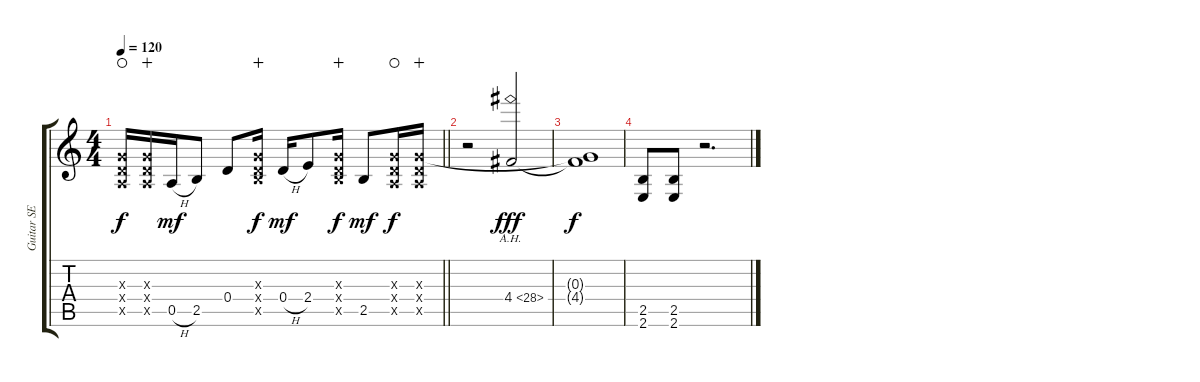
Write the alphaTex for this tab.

\track ("Guitar SE" "Guitar SE") {instrument overdrivenguitar}
\staff {score tabs}
\tuning (E4 B3 G3 D3 A2 D2) {hide}
\ts (4 4)
\tempo 120
\clef g2
\barLineRight lightlight
\ks c
(0.3{x} 0.4{x} 0.5{x}).16{dy f waho} (0.3{x} 0.4{x} 0.5{x}).16{wahc} 0.5{h}.16{dy mf} 2.5.8 0.4.8 (0.3{x} 0.4{x} 2.5{x}).16{dy f wahc} 0.4{h}.16{dy mf} 2.4.8 (0.3{x} 0.4{x} 2.5{x}).16{dy f wahc} 2.5.8{dy mf} (0.3{x} 0.4{x} 0.5{x}).16{dy f waho} (0.3{x} 0.4{x} 0.5{x}).16{wahc} |
r.2{volume 0} 4.4{ah 24}.2{dy fff volume 16 instrument distortionguitar} |
(0.3{t} 4.4{t}).1{dy f} |
(2.5 2.6).8{volume 9 instrument overdrivenguitar} (2.5 2.6).8 r.2{d}
